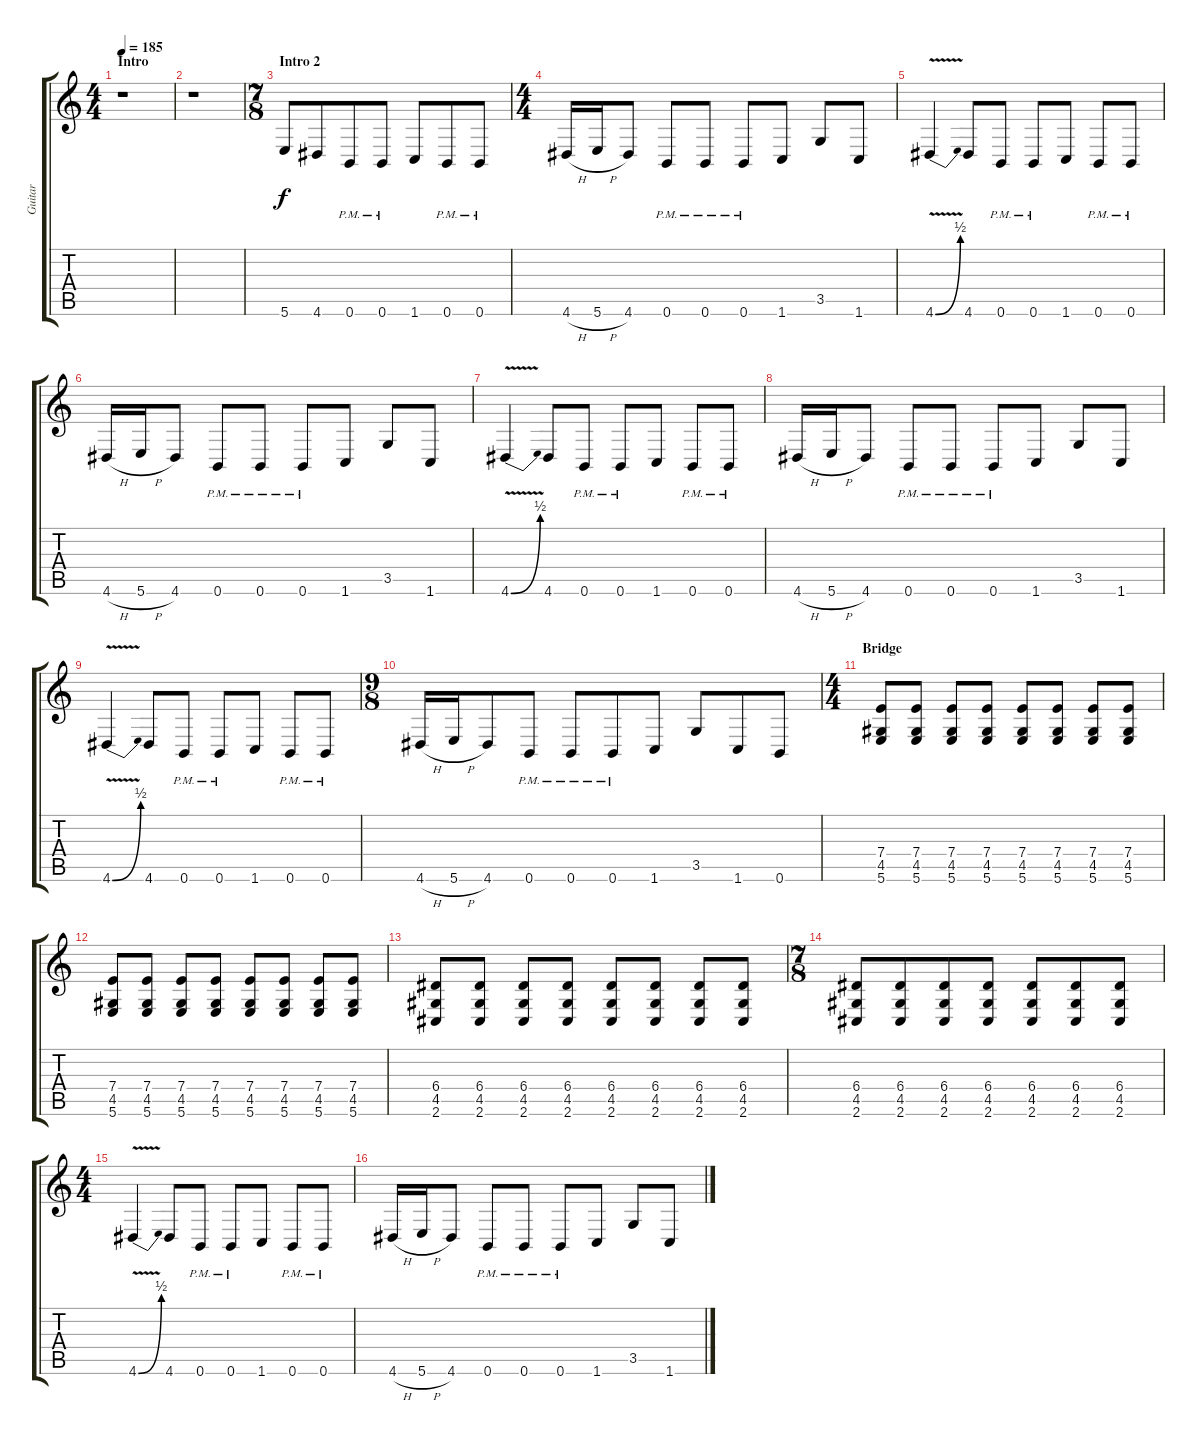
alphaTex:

\track ("Guitar" "Guitar") {instrument overdrivenguitar}
\staff {score tabs}
\tuning (B3 Gb3 D3 A2 E2 B1) {hide}
\ts (4 4)
\section ("" "Intro")
\tempo 185
\clef g2
\ks c
r.1{dy f instrument overdrivenguitar} |
r.1 |
\ts (7 8)
\section ("" "Intro 2")
5.6.8 4.6.8 0.6{pm}.8 0.6{pm}.8 1.6.8 0.6{pm}.8 0.6{pm}.8 |
\ts (4 4)
4.6{h}.16 5.6{h}.16 4.6.8 0.6{pm}.8 0.6{pm}.8 0.6{pm}.8 1.6.8 3.5.8 1.6.8 |
4.6{be (bend 0 0 60 2) v}.4 4.6.8 0.6{pm}.8 0.6{pm}.8 1.6.8 0.6{pm}.8 0.6{pm}.8 |
4.6{h}.16 5.6{h}.16 4.6.8 0.6{pm}.8 0.6{pm}.8 0.6{pm}.8 1.6.8 3.5.8 1.6.8 |
4.6{be (bend 0 0 60 2) v}.4 4.6.8 0.6{pm}.8 0.6{pm}.8 1.6.8 0.6{pm}.8 0.6{pm}.8 |
4.6{h}.16 5.6{h}.16 4.6.8 0.6{pm}.8 0.6{pm}.8 0.6{pm}.8 1.6.8 3.5.8 1.6.8 |
4.6{be (bend 0 0 60 2) v}.4 4.6.8 0.6{pm}.8 0.6{pm}.8 1.6.8 0.6{pm}.8 0.6{pm}.8 |
\ts (9 8)
4.6{h}.16 5.6{h}.16 4.6.8 0.6{pm}.8 0.6{pm}.8 0.6{pm}.8 1.6.8 3.5.8 1.6.8 0.6.8 |
\ts (4 4)
\section ("" "Bridge")
(7.4 4.5 5.6).8 (7.4 4.5 5.6).8 (7.4 4.5 5.6).8 (7.4 4.5 5.6).8 (7.4 4.5 5.6).8 (7.4 4.5 5.6).8 (7.4 4.5 5.6).8 (7.4 4.5 5.6).8 |
(7.4 4.5 5.6).8 (7.4 4.5 5.6).8 (7.4 4.5 5.6).8 (7.4 4.5 5.6).8 (7.4 4.5 5.6).8 (7.4 4.5 5.6).8 (7.4 4.5 5.6).8 (7.4 4.5 5.6).8 |
(6.4 4.5 2.6).8 (6.4 4.5 2.6).8 (6.4 4.5 2.6).8 (6.4 4.5 2.6).8 (6.4 4.5 2.6).8 (6.4 4.5 2.6).8 (6.4 4.5 2.6).8 (6.4 4.5 2.6).8 |
\ts (7 8)
(6.4 4.5 2.6).8 (6.4 4.5 2.6).8 (6.4 4.5 2.6).8 (6.4 4.5 2.6).8 (6.4 4.5 2.6).8 (6.4 4.5 2.6).8 (6.4 4.5 2.6).8 |
\ts (4 4)
4.6{be (bend 0 0 60 2) v}.4 4.6.8 0.6{pm}.8 0.6{pm}.8 1.6.8 0.6{pm}.8 0.6{pm}.8 |
4.6{h}.16 5.6{h}.16 4.6.8 0.6{pm}.8 0.6{pm}.8 0.6{pm}.8 1.6.8 3.5.8 1.6.8
